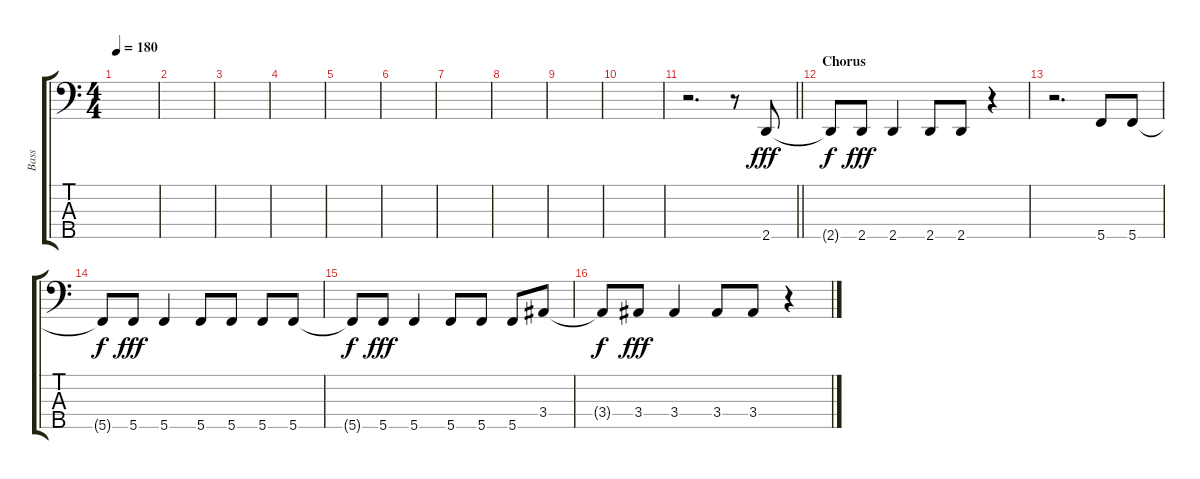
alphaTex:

\track ("Bass" "Bass") {instrument electricbasspick}
\staff {score tabs}
\tuning (A2 F2 C2 G1 C1) {hide}
\ts (4 4)
\tempo 180
\clef f4
\ks c
|
|
|
|
|
|
|
|
|
|
\barLineRight lightlight
r.2{d} r.8 2.5.8{dy fff} |
\section ("" "Chorus")
2.5{t}.8{dy f} 2.5.8{dy fff} 2.5.4 2.5.8 2.5.8 r.4 |
r.2{d} 5.5.8 5.5.8 |
5.5{t}.8{dy f} 5.5.8{dy fff} 5.5.4 5.5.8 5.5.8 5.5.8 5.5.8 |
5.5{t}.8{dy f} 5.5.8{dy fff} 5.5.4 5.5.8 5.5.8 5.5.8 3.4.8 |
3.4{t}.8{dy f} 3.4.8{dy fff} 3.4.4 3.4.8 3.4.8 r.4
